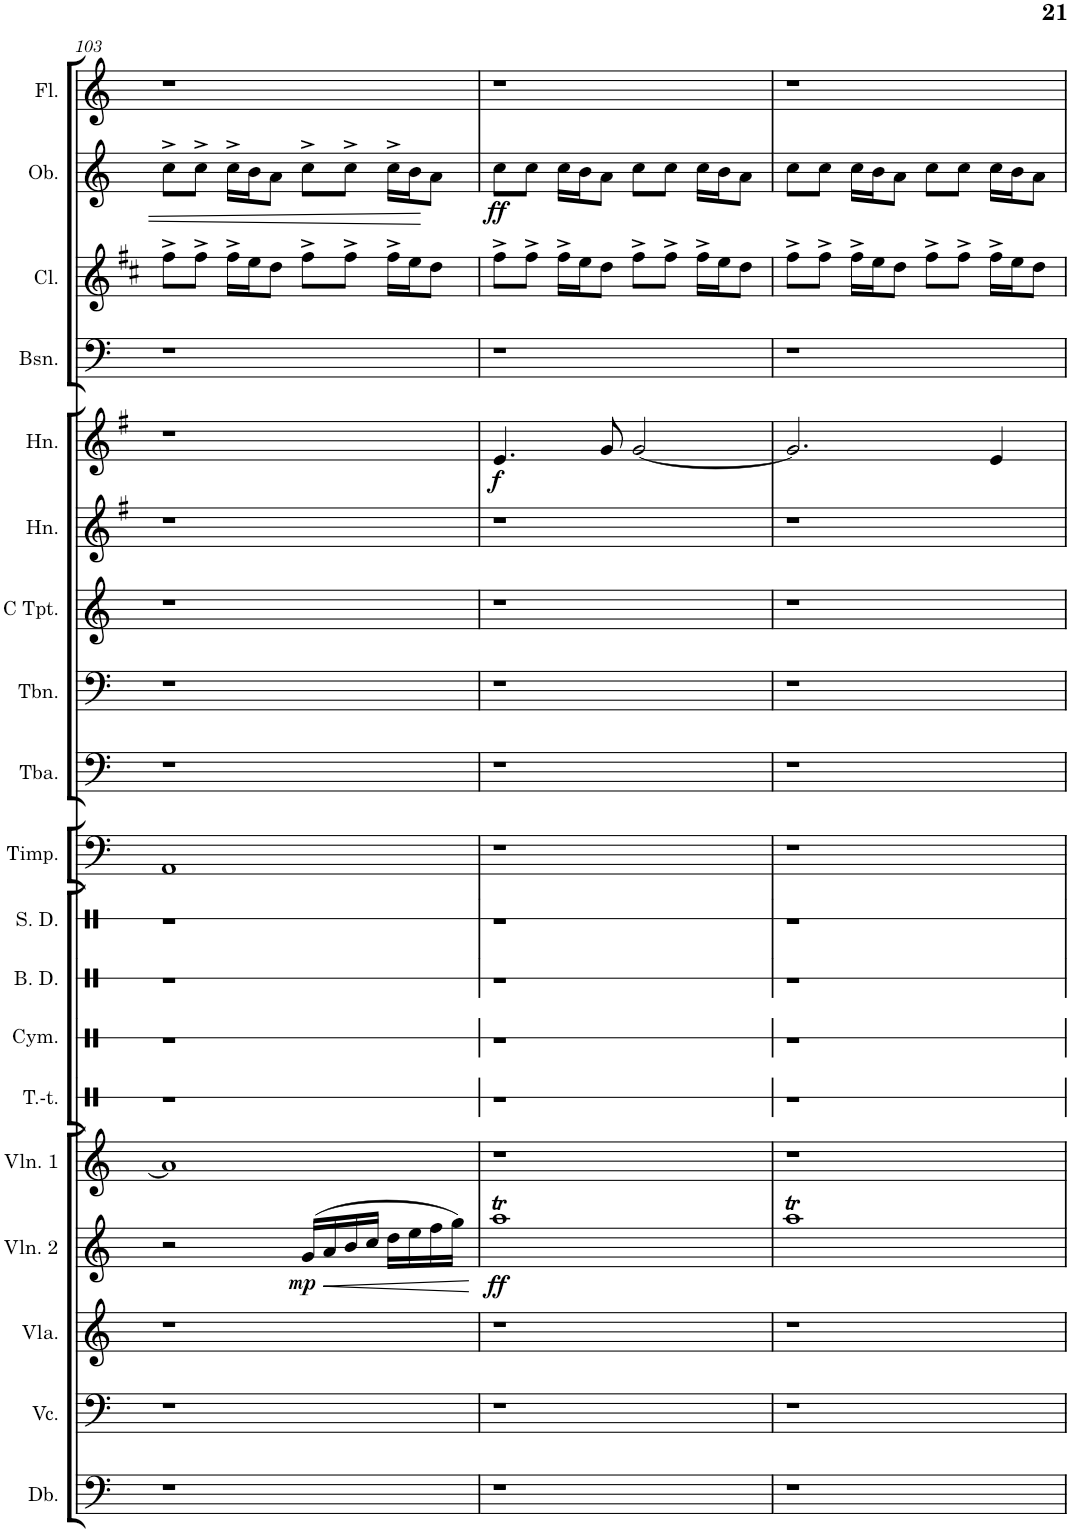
**kern	**kern	**kern	**kern	**dynam	**kern	**kern	**kern	**kern	**kern	**kern	**kern	**kern	**kern	**kern	**kern	**dynam	**kern	**kern	**kern	**dynam	**kern
*part19	*part18	*part17	*part16	*part16	*part15	*part14	*part13	*part12	*part11	*part10	*part9	*part8	*part7	*part6	*part5	*part5	*part4	*part3	*part2	*part2	*part1
*staff19	*staff18	*staff17	*staff16	*staff16	*staff15	*staff14	*staff13	*staff12	*staff11	*staff10	*staff9	*staff8	*staff7	*staff6	*staff5	*staff5	*staff4	*staff3	*staff2	*staff2	*staff1
*I"Double Bass	*I"Violoncello	*I"Viola	*I"Violin 2	*	*I"Violin 1	*I"Tam-tam	*I"Cymbals	*I"Bass Drum	*I"Snare Drum	*I"Timpani	*I"Tuba	*I"Trombone	*I"Trumpet in C	*I"Horn in F	*I"Horn in F	*	*I"Bassoon	*I"Clarinet in Bb	*I"Oboe	*	*I"Flute
*I'Db.	*I'Vc.	*I'Vla.	*I'Vln. 2	*	*I'Vln. 1	*I'T.-t.	*I'Cym.	*I'B. D.	*I'S. D.	*I'Timp.	*I'Tba.	*I'Tbn.	*	*I'Hn.	*I'Hn.	*	*I'Bsn.	*I'Cl.	*I'Ob.	*	*I'Fl.
!!LO:PB:g=z
*clefF4	*clefF4	*clefG2	*clefG2	*	*clefG2	*clefX	*clefX	*clefX	*clefX	*clefF4	*clefF4	*clefF4	*clefG2	*clefG2	*clefG2	*	*clefF4	*clefG2	*clefG2	*	*clefG2
*Trd7c12	*	*	*	*	*	*	*	*	*	*	*	*	*	*Trd4c7	*Trd4c7	*	*	*Trd1c2	*	*	*Trd-7c-12
*k[]	*k[]	*k[]	*k[]	*	*k[]	*k[]	*k[]	*k[]	*k[]	*k[]	*k[]	*k[]	*k[]	*k[f#]	*k[f#]	*	*k[]	*k[f#c#]	*k[]	*	*k[]
*M4/4	*M4/4	*M4/4	*M4/4	*	*M4/4	*M4/4	*M4/4	*M4/4	*M4/4	*M4/4	*M4/4	*M4/4	*M4/4	*M4/4	*M4/4	*	*M4/4	*M4/4	*M4/4	*	*M4/4
=103	=103	=103	=103	=103	=103	=103	=103	=103	=103	=103	=103	=103	=103	=103	=103	=103	=103	=103	=103	=103	=103
1r	1r	1r	2r	.	1a]	1r	1r	1r	1r	1AA	1r	1r	1r	1r	1r	.	1r	8ff#^\L	8cc^\L	.	1r
.	.	.	.	.	.	.	.	.	.	.	.	.	.	.	.	.	.	8ff#^\J	8cc^\J	.	.
.	.	.	.	.	.	.	.	.	.	.	.	.	.	.	.	.	.	16ff#^\LL	16cc^\LL	.	.
.	.	.	.	.	.	.	.	.	.	.	.	.	.	.	.	.	.	16ee\J	16b\J	.	.
.	.	.	.	.	.	.	.	.	.	.	.	.	.	.	.	.	.	8dd\J	8a\J	.	.
!	!	!	!	!LO:DY:b	!	!	!	!	!	!	!	!	!	!	!	!	!	!	!	!	!
.	.	.	(16g/LL	mp	.	.	.	.	.	.	.	.	.	.	.	.	.	8ff#^\L	8cc^\L	.	.
.	.	.	16a/	.	.	.	.	.	.	.	.	.	.	.	.	.	.	.	.	.	.
.	.	.	16b/	.	.	.	.	.	.	.	.	.	.	.	.	.	.	8ff#^\J	8cc^\J	.	.
.	.	.	16cc/JJ	.	.	.	.	.	.	.	.	.	.	.	.	.	.	.	.	.	.
.	.	.	16dd\LL	.	.	.	.	.	.	.	.	.	.	.	.	.	.	16ff#^\LL	16cc^\LL	.	.
.	.	.	16ee\	.	.	.	.	.	.	.	.	.	.	.	.	.	.	16ee\J	16b\J	.	.
.	.	.	16ff\	.	.	.	.	.	.	.	.	.	.	.	.	.	.	8dd\J	8a\J	.	.
.	.	.	16gg\JJ)	.	.	.	.	.	.	.	.	.	.	.	.	.	.	.	.	.	.
=104	=104	=104	=104	=104	=104	=104	=104	=104	=104	=104	=104	=104	=104	=104	=104	=104	=104	=104	=104	=104	=104
!	!	!	!	!LO:DY:b	!	!	!	!	!	!	!	!	!	!	!	!LO:DY:b	!	!	!	!LO:DY:b	!
1r	1r	1r	1aaT	ff	1r	1r	1r	1r	1r	1r	1r	1r	1r	1r	4.e/	f	1r	8ff#^\L	8cc\L	ff	1r
.	.	.	.	.	.	.	.	.	.	.	.	.	.	.	.	.	.	8ff#^\J	8cc\J	.	.
.	.	.	.	.	.	.	.	.	.	.	.	.	.	.	.	.	.	16ff#^\LL	16cc\LL	.	.
.	.	.	.	.	.	.	.	.	.	.	.	.	.	.	.	.	.	16ee\J	16b\J	.	.
.	.	.	.	.	.	.	.	.	.	.	.	.	.	.	8g/	.	.	8dd\J	8a\J	.	.
.	.	.	.	.	.	.	.	.	.	.	.	.	.	.	[2g/	.	.	8ff#^\L	8cc\L	.	.
.	.	.	.	.	.	.	.	.	.	.	.	.	.	.	.	.	.	8ff#^\J	8cc\J	.	.
.	.	.	.	.	.	.	.	.	.	.	.	.	.	.	.	.	.	16ff#^\LL	16cc\LL	.	.
.	.	.	.	.	.	.	.	.	.	.	.	.	.	.	.	.	.	16ee\J	16b\J	.	.
.	.	.	.	.	.	.	.	.	.	.	.	.	.	.	.	.	.	8dd\J	8a\J	.	.
=105	=105	=105	=105	=105	=105	=105	=105	=105	=105	=105	=105	=105	=105	=105	=105	=105	=105	=105	=105	=105	=105
1r	1r	1r	1aaT	.	1r	1r	1r	1r	1r	1r	1r	1r	1r	1r	2.g/]	.	1r	8ff#^\L	8cc\L	.	1r
.	.	.	.	.	.	.	.	.	.	.	.	.	.	.	.	.	.	8ff#^\J	8cc\J	.	.
.	.	.	.	.	.	.	.	.	.	.	.	.	.	.	.	.	.	16ff#^\LL	16cc\LL	.	.
.	.	.	.	.	.	.	.	.	.	.	.	.	.	.	.	.	.	16ee\J	16b\J	.	.
.	.	.	.	.	.	.	.	.	.	.	.	.	.	.	.	.	.	8dd\J	8a\J	.	.
.	.	.	.	.	.	.	.	.	.	.	.	.	.	.	.	.	.	8ff#^\L	8cc\L	.	.
.	.	.	.	.	.	.	.	.	.	.	.	.	.	.	.	.	.	8ff#^\J	8cc\J	.	.
.	.	.	.	.	.	.	.	.	.	.	.	.	.	.	4e/	.	.	16ff#^\LL	16cc\LL	.	.
.	.	.	.	.	.	.	.	.	.	.	.	.	.	.	.	.	.	16ee\J	16b\J	.	.
.	.	.	.	.	.	.	.	.	.	.	.	.	.	.	.	.	.	8dd\J	8a\J	.	.
=	=	=	=	=	=	=	=	=	=	=	=	=	=	=	=	=	=	=	=	=	=
*-	*-	*-	*-	*-	*-	*-	*-	*-	*-	*-	*-	*-	*-	*-	*-	*-	*-	*-	*-	*-	*-
